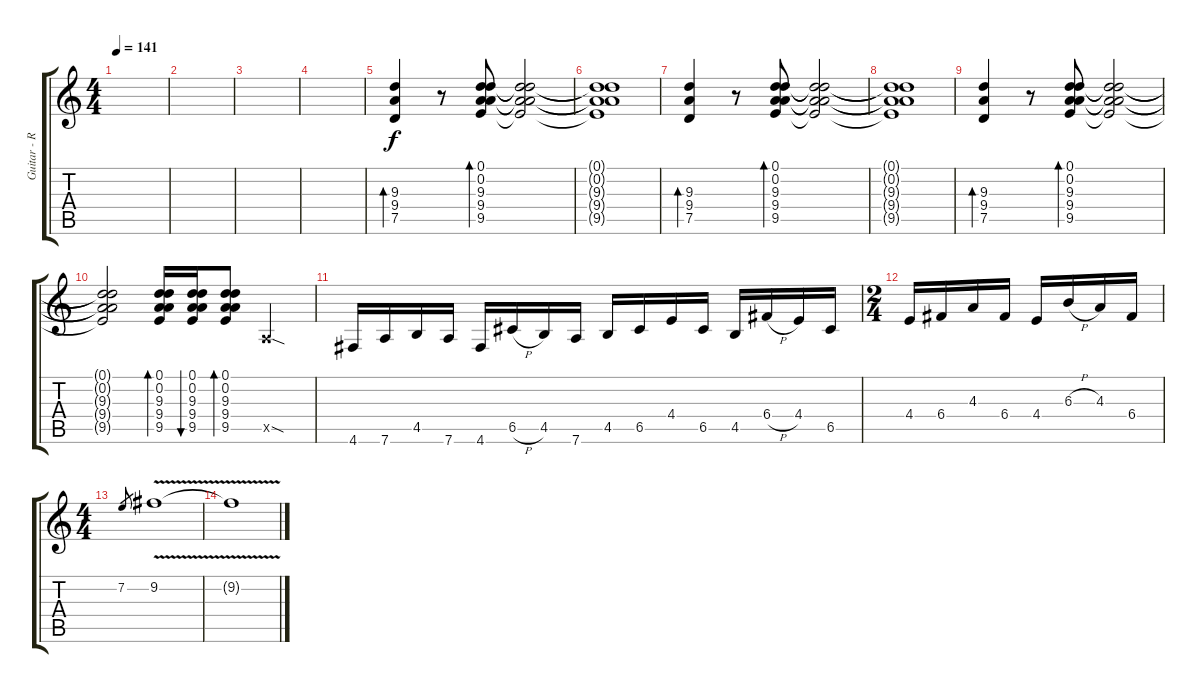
\track ("Guitar - Rythm/Lead" "Guitar - R") {instrument distortionguitar}
\staff {score tabs}
\tuning (D4 A3 F3 C3 G2 D2) {hide}
\ts (4 4)
\tempo 141
\clef g2
\ks c
|
|
|
|
(9.3 9.4 7.5).4{bd 60} r.8 (0.1 0.2 9.3 9.4 9.5).8{bd 120} (0.1{t} 0.2{t} 9.3{t} 9.4{t} 9.5{t}).2 |
(0.1{t} 0.2{t} 9.3{t} 9.4{t} 9.5{t}).1 |
(9.3 9.4 7.5).4{bd 60} r.8 (0.1 0.2 9.3 9.4 9.5).8{bd 120} (0.1{t} 0.2{t} 9.3{t} 9.4{t} 9.5{t}).2 |
(0.1{t} 0.2{t} 9.3{t} 9.4{t} 9.5{t}).1 |
(9.3 9.4 7.5).4{bd 60} r.8 (0.1 0.2 9.3 9.4 9.5).8{bd 120} (0.1{t} 0.2{t} 9.3{t} 9.4{t} 9.5{t}).2 |
(0.1{t} 0.2{t} 9.3{t} 9.4{t} 9.5{t}).2 (0.1 0.2 9.3 9.4 9.5).16{bd 60} (0.1 0.2 9.3 9.4 9.5).16{bu 60} (0.1 0.2 9.3 9.4 9.5).8{bd 60} 2.5{sod x}.4 |
4.6.16 7.6.16 4.5.16 7.6.16 4.6.16 6.5{h}.16 4.5.16 7.6.16 4.5.16 6.5.16 4.4.16 6.5.16 4.5.16 6.4{h}.16 4.4.16 6.5.16 |
\ts (2 4)
4.4.16 6.4.16 4.3.16 6.4.16 4.4.16 6.3{h}.16 4.3.16 6.4.16 |
\ts (4 4)
7.2.8{gr} 9.2{v}.1 |
9.2{t}.1
